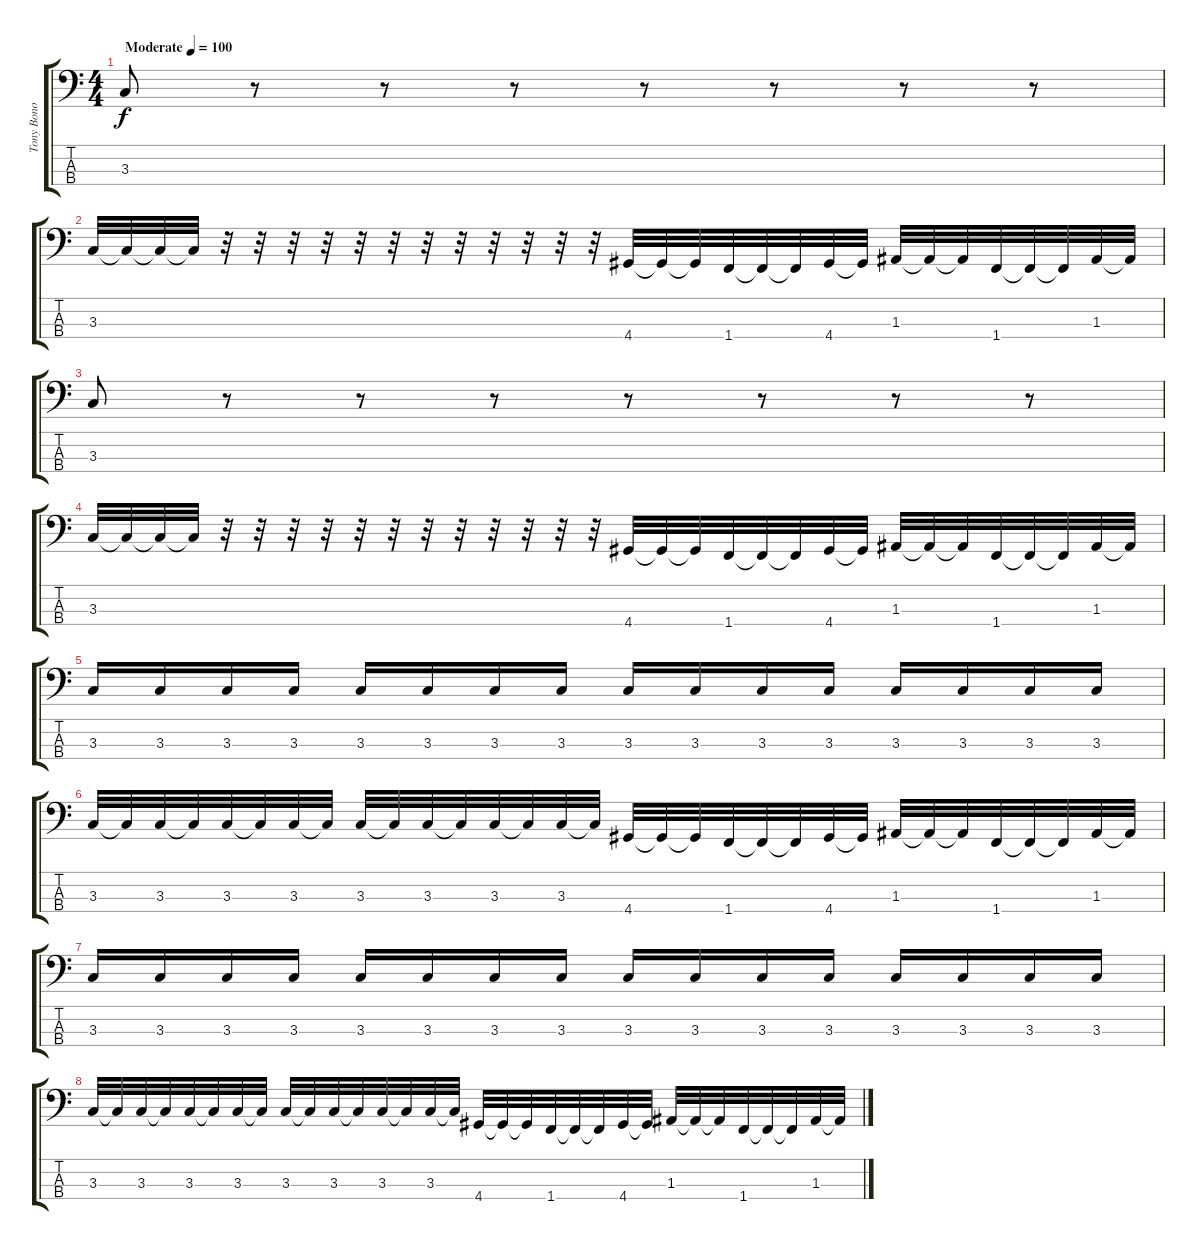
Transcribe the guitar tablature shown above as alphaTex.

\track ("Tony Bono" "Tony Bono") {instrument electricbasspick}
\staff {score tabs}
\tuning (G2 D2 A1 E1) {hide}
\ts (4 4)
\tempo (100 "Moderate")
\clef f4
\ks c
3.3.8{dy f instrument electricbasspick} r.8 r.8 r.8 r.8 r.8 r.8 r.8 |
3.3.32 3.3{t}.32 3.3{t}.32 3.3{t}.32 r.32 r.32 r.32 r.32 r.32 r.32 r.32 r.32 r.32 r.32 r.32 r.32 4.4.32 4.4{t}.32 4.4{t}.32 1.4.32 1.4{t}.32 1.4{t}.32 4.4.32 4.4{t}.32 1.3.32 1.3{t}.32 1.3{t}.32 1.4.32 1.4{t}.32 1.4{t}.32 1.3.32 1.3{t}.32 |
3.3.8 r.8 r.8 r.8 r.8 r.8 r.8 r.8 |
3.3.32 3.3{t}.32 3.3{t}.32 3.3{t}.32 r.32 r.32 r.32 r.32 r.32 r.32 r.32 r.32 r.32 r.32 r.32 r.32 4.4.32 4.4{t}.32 4.4{t}.32 1.4.32 1.4{t}.32 1.4{t}.32 4.4.32 4.4{t}.32 1.3.32 1.3{t}.32 1.3{t}.32 1.4.32 1.4{t}.32 1.4{t}.32 1.3.32 1.3{t}.32 |
3.3.16 3.3.16 3.3.16 3.3.16 3.3.16 3.3.16 3.3.16 3.3.16 3.3.16 3.3.16 3.3.16 3.3.16 3.3.16 3.3.16 3.3.16 3.3.16 |
3.3.32 3.3{t}.32 3.3.32 3.3{t}.32 3.3.32 3.3{t}.32 3.3.32 3.3{t}.32 3.3.32 3.3{t}.32 3.3.32 3.3{t}.32 3.3.32 3.3{t}.32 3.3.32 3.3{t}.32 4.4.32 4.4{t}.32 4.4{t}.32 1.4.32 1.4{t}.32 1.4{t}.32 4.4.32 4.4{t}.32 1.3.32 1.3{t}.32 1.3{t}.32 1.4.32 1.4{t}.32 1.4{t}.32 1.3.32 1.3{t}.32 |
3.3.16 3.3.16 3.3.16 3.3.16 3.3.16 3.3.16 3.3.16 3.3.16 3.3.16 3.3.16 3.3.16 3.3.16 3.3.16 3.3.16 3.3.16 3.3.16 |
3.3.32 3.3{t}.32 3.3.32 3.3{t}.32 3.3.32 3.3{t}.32 3.3.32 3.3{t}.32 3.3.32 3.3{t}.32 3.3.32 3.3{t}.32 3.3.32 3.3{t}.32 3.3.32 3.3{t}.32 4.4.32 4.4{t}.32 4.4{t}.32 1.4.32 1.4{t}.32 1.4{t}.32 4.4.32 4.4{t}.32 1.3.32 1.3{t}.32 1.3{t}.32 1.4.32 1.4{t}.32 1.4{t}.32 1.3.32 1.3{t}.32
